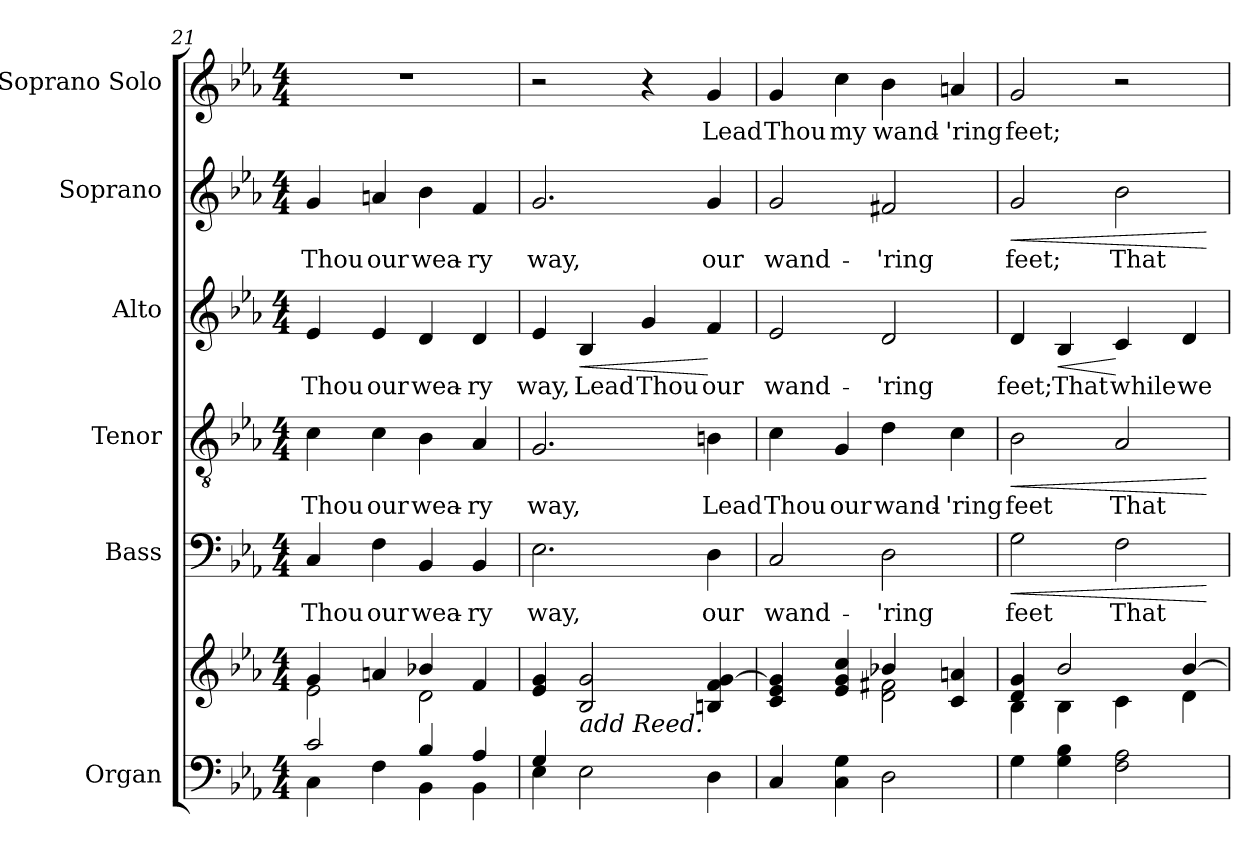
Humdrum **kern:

**kern	**kern	**kern	**text	**dynam	**kern	**text	**dynam	**kern	**text	**dynam	**kern	**text	**dynam	**kern	**text
*part6	*part6	*part5	*part5	*part5	*part4	*part4	*part4	*part3	*part3	*part3	*part2	*part2	*part2	*part1	*part1
*staff7	*staff6	*staff5	*staff5	*staff5	*staff4	*staff4	*staff4	*staff3	*staff3	*staff3	*staff2	*staff2	*staff2	*staff1	*staff1
*I"Organ	*	*I"Bass	*	*	*I"Tenor	*	*	*I"Alto	*	*	*I"Soprano	*	*	*I"Soprano Solo	*
*I'Org.	*	*I'B.	*	*	*I'T.	*	*	*I'A.	*	*	*I'S.	*	*	*I'S. Solo	*
!!LO:PB:g=z
*clefF4	*clefG2	*clefF4	*	*	*clefGv2	*	*	*clefG2	*	*	*clefG2	*	*	*clefG2	*
*	*	*	*	*	*ITrd7c12	*	*	*	*	*	*	*	*	*	*
*k[b-e-a-]	*k[b-e-a-]	*k[b-e-a-]	*	*	*k[b-e-a-]	*	*	*k[b-e-a-]	*	*	*k[b-e-a-]	*	*	*k[b-e-a-]	*
*E-:	*E-:	*E-:	*	*	*E-:	*	*	*E-:	*	*	*E-:	*	*	*E-:	*
*M4/4	*M4/4	*M4/4	*	*	*M4/4	*	*	*M4/4	*	*	*M4/4	*	*	*M4/4	*
=21	=21	=21	=21	=21	=21	=21	=21	=21	=21	=21	=21	=21	=21	=21	=21
*^	*^	*	*	*	*	*	*	*	*	*	*	*	*	*	*
!	!	!	!	!	!LO:LY:b:color=#000000	!	!	!	!	!	!	!	!	!	!	!	!
!	!	!	!	!	!	!	!	!LO:LY:b:color=#000000	!	!	!	!	!	!	!	!	!
!	!	!	!	!	!	!	!	!	!	!	!LO:LY:b:color=#000000	!	!	!	!	!	!
!	!	!	!	!	!	!	!	!	!	!	!	!	!	!LO:LY:b:color=#000000	!	!	!
2ci/	4Ci\	4gi/	2e-i\	4Ci/	Thou	.	4Ci\	Thou	.	4e-i/	Thou	.	4gi/	Thou	.	1r	.
!	!	!	!	!	!LO:LY:b:color=#000000	!	!	!	!	!	!	!	!	!	!	!	!
!	!	!	!	!	!	!	!	!LO:LY:b:color=#000000	!	!	!	!	!	!	!	!	!
!	!	!	!	!	!	!	!	!	!	!	!LO:LY:b:color=#000000	!	!	!	!	!	!
!	!	!	!	!	!	!	!	!	!	!	!	!	!	!LO:LY:b:color=#000000	!	!	!
.	4Fi\	4ani/	.	4Fi\	our	.	4Ci\	our	.	4e-i/	our	.	4ani/	our	.	.	.
!	!	!	!	!	!LO:LY:b:color=#000000	!	!	!	!	!	!	!	!	!	!	!	!
!	!	!	!	!	!	!	!	!LO:LY:b:color=#000000	!	!	!	!	!	!	!	!	!
!	!	!	!	!	!	!	!	!	!	!	!LO:LY:b:color=#000000	!	!	!	!	!	!
!	!	!	!	!	!	!	!	!	!	!	!	!	!	!LO:LY:b:color=#000000	!	!	!
4B-i/	4BB-i\	4b-Xi/	2di\	4BB-i/	wea-	.	4BB-i\	wea-	.	4di/	wea-	.	4b-i\	wea-	.	.	.
!	!	!	!	!	!LO:LY:b:color=#000000	!	!	!	!	!	!	!	!	!	!	!	!
!	!	!	!	!	!	!	!	!LO:LY:b:color=#000000	!	!	!	!	!	!	!	!	!
!	!	!	!	!	!	!	!	!	!	!	!LO:LY:b:color=#000000	!	!	!	!	!	!
!	!	!	!	!	!	!	!	!	!	!	!	!	!	!LO:LY:b:color=#000000	!	!	!
4A-i/	4BB-i\	4fi/	.	4BB-i/	-ry	.	4AA-i/	-ry	.	4di/	-ry	.	4fi/	-ry	.	.	.
*	*	*v	*v	*	*	*	*	*	*	*	*	*	*	*	*	*	*
=22	=22	=22	=22	=22	=22	=22	=22	=22	=22	=22	=22	=22	=22	=22	=22	=22
!	!	!	!	!LO:LY:b:color=#000000	!	!	!	!	!	!	!	!	!	!	!	!
!	!	!	!	!	!	!	!LO:LY:b:color=#000000	!	!	!	!	!	!	!	!	!
!	!	!	!	!	!	!	!	!	!	!LO:LY:b:color=#000000	!	!	!	!	!	!
!	!	!	!	!	!	!	!	!	!	!	!	!	!LO:LY:b:color=#000000	!	!	!
4Gi/	4E-i\	4e-i/ 4gi	2.E-i\	way,	.	2.GGi/	way,	.	4e-i/	way,	.	2.gi/	way,	.	2r	.
!	!	!LO:TX:b:i:t=add Reed.	!	!	!	!	!	!	!	!	!	!	!	!	!	!
!	!	!	!	!	!	!	!	!	!	!LO:LY:b:color=#000000	!LO:HP:b	!	!	!	!	!
2.ryy	2E-i\	2B-i/ 2gi	.	.	.	.	.	.	4B-i/	Lead	<	.	.	.	.	.
!	!	!	!	!	!	!	!	!	!	!LO:LY:b:color=#000000	!	!	!	!	!	!
.	.	.	.	.	.	.	.	.	4gi/	Thou	.	.	.	.	4r	.
!	!	!	!	!LO:LY:b:color=#000000	!	!	!	!	!	!	!	!	!	!	!	!
!	!	!	!	!	!	!	!LO:LY:b:color=#000000	!	!	!	!	!	!	!	!	!
!	!	!	!	!	!	!	!	!	!	!LO:LY:b:color=#000000	!	!	!	!	!	!
!	!	!	!	!	!	!	!	!	!	!	!	!	!LO:LY:b:color=#000000	!	!	!
!	!	!	!	!	!	!	!	!	!	!	!	!	!	!	!	!LO:LY:b:color=#000000
.	4Di\	4Bni/ 4fi [4gi	4Di\	our	.	4BBni\	Lead	.	4fi/	our	[	4gi/	our	.	4gi/	Lead
*v	*v	*	*	*	*	*	*	*	*	*	*	*	*	*	*	*
=23	=23	=23	=23	=23	=23	=23	=23	=23	=23	=23	=23	=23	=23	=23	=23
*	*^	*	*	*	*	*	*	*	*	*	*	*	*	*	*
*	*	*^	*	*	*	*	*	*	*	*	*	*	*	*	*	*
*^	*	*	*	*	*	*	*	*	*	*	*	*	*	*	*	*	*
!	!	!	!	!	!	!LO:LY:b:color=#000000	!	!	!	!	!	!	!	!	!	!	!	!
*v	*v	*	*	*	*	*	*	*	*	*	*	*	*	*	*	*	*	*
*^	*	*	*	*	*	*	*	*	*	*	*	*	*	*	*	*	*
!	!	!	!	!	!	!	!	!	!LO:LY:b:color=#000000	!	!	!	!	!	!	!	!	!
*v	*v	*	*	*	*	*	*	*	*	*	*	*	*	*	*	*	*	*
*^	*	*	*	*	*	*	*	*	*	*	*	*	*	*	*	*	*
!	!	!	!	!	!	!	!	!	!	!	!	!LO:LY:b:color=#000000	!	!	!	!	!	!
*v	*v	*	*	*	*	*	*	*	*	*	*	*	*	*	*	*	*	*
*^	*	*	*	*	*	*	*	*	*	*	*	*	*	*	*	*	*
!	!	!	!	!	!	!	!	!	!	!	!	!	!	!	!LO:LY:b:color=#000000	!	!	!
*v	*v	*	*	*	*	*	*	*	*	*	*	*	*	*	*	*	*	*
*^	*	*	*	*	*	*	*	*	*	*	*	*	*	*	*	*	*
!	!	!	!	!	!	!	!	!	!	!	!	!	!	!	!	!	!	!LO:LY:b:color=#000000
*v	*v	*	*	*	*	*	*	*	*	*	*	*	*	*	*	*	*	*
4Ci/	4ci/ 4e-i 4gi]	2ryy	2ryy	2Ci/	wand-	.	4Ci\	Thou	.	2e-i/	wand-	.	2gi/	wand-	.	4gi/	Thou
!	!	!	!	!	!	!	!	!LO:LY:b:color=#000000	!	!	!	!	!	!	!	!	!
!	!	!	!	!	!	!	!	!	!	!	!	!	!	!	!	!	!LO:LY:b:color=#000000
4Ci\ 4Gi	4e-i/ 4gi 4cci	.	.	.	.	.	4GGi/	our	.	.	.	.	.	.	.	4cci\	my
!	!	!	!	!	!LO:LY:b:color=#000000	!	!	!	!	!	!	!	!	!	!	!	!
!	!	!	!	!	!	!	!	!LO:LY:b:color=#000000	!	!	!	!	!	!	!	!	!
!	!	!	!	!	!	!	!	!	!	!	!LO:LY:b:color=#000000	!	!	!	!	!	!
!	!	!	!	!	!	!	!	!	!	!	!	!	!	!LO:LY:b:color=#000000	!	!	!
!	!	!	!	!	!	!	!	!	!	!	!	!	!	!	!	!	!LO:LY:b:color=#000000
2Di\	4b-Xi/	2di\ 2f#Xi	2ryy	2Di\	-'ring	.	4Di\	wand-	.	2di/	-'ring	.	2f#Xi/	-'ring	.	4b-i\	wand-
!	!	!	!	!	!	!	!	!LO:LY:b:color=#000000	!	!	!	!	!	!	!	!	!
!	!	!	!	!	!	!	!	!	!	!	!	!	!	!	!	!	!LO:LY:b:color=#000000
.	4ci/ 4ani	.	.	.	.	.	4Ci\	-'ring	.	.	.	.	.	.	.	4ani/	-'ring
*	*	*v	*v	*	*	*	*	*	*	*	*	*	*	*	*	*	*
=24	=24	=24	=24	=24	=24	=24	=24	=24	=24	=24	=24	=24	=24	=24	=24	=24
!	!	!	!	!LO:LY:b:color=#000000	!LO:HP:b	!	!	!	!	!	!	!	!	!	!	!
!	!	!	!	!	!	!	!LO:LY:b:color=#000000	!LO:HP:b	!	!	!	!	!	!	!	!
!	!	!	!	!	!	!	!	!	!	!LO:LY:b:color=#000000	!	!	!	!	!	!
!	!	!	!	!	!	!	!	!	!	!	!	!	!LO:LY:b:color=#000000	!LO:HP:b	!	!
!	!	!	!	!	!	!	!	!	!	!	!	!	!	!	!	!LO:LY:b:color=#000000
4Gi\	4di/ 4gi	4B-i\	2Gi\	feet	<	2BB-i\	feet	<	4di/	feet;	.	2gi/	feet;	<	2gi/	feet;
!	!	!	!	!	!	!	!	!	!	!LO:LY:b:color=#000000	!LO:HP:b	!	!	!	!	!
4Gi\ 4B-i	2b-i/	4B-i\	.	.	.	.	.	.	4B-i/	That	<	.	.	.	.	.
!	!	!	!	!LO:LY:b:color=#000000	!	!	!	!	!	!	!	!	!	!	!	!
!	!	!	!	!	!	!	!LO:LY:b:color=#000000	!	!	!	!	!	!	!	!	!
!	!	!	!	!	!	!	!	!	!	!LO:LY:b:color=#000000	!	!	!	!	!	!
!	!	!	!	!	!	!	!	!	!	!	!	!	!LO:LY:b:color=#000000	!	!	!
2Fi\ 2A-i	.	4ci\	2Fi\	That	.	2AA-i/	That	.	4ci/	while	[	2b-i\	That	.	2r	.
!	!	!	!	!	!	!	!	!	!	!LO:LY:b:color=#000000	!	!	!	!	!	!
.	[4b-i/	4di\	.	.	.	.	.	.	4di/	we	.	.	.	.	.	.
*	*v	*v	*	*	*	*	*	*	*	*	*	*	*	*	*	*
.	.	.	.	[	.	.	[	.	.	.	.	.	[	.	.
=	=	=	=	=	=	=	=	=	=	=	=	=	=	=	=
*-	*-	*-	*-	*-	*-	*-	*-	*-	*-	*-	*-	*-	*-	*-	*-
